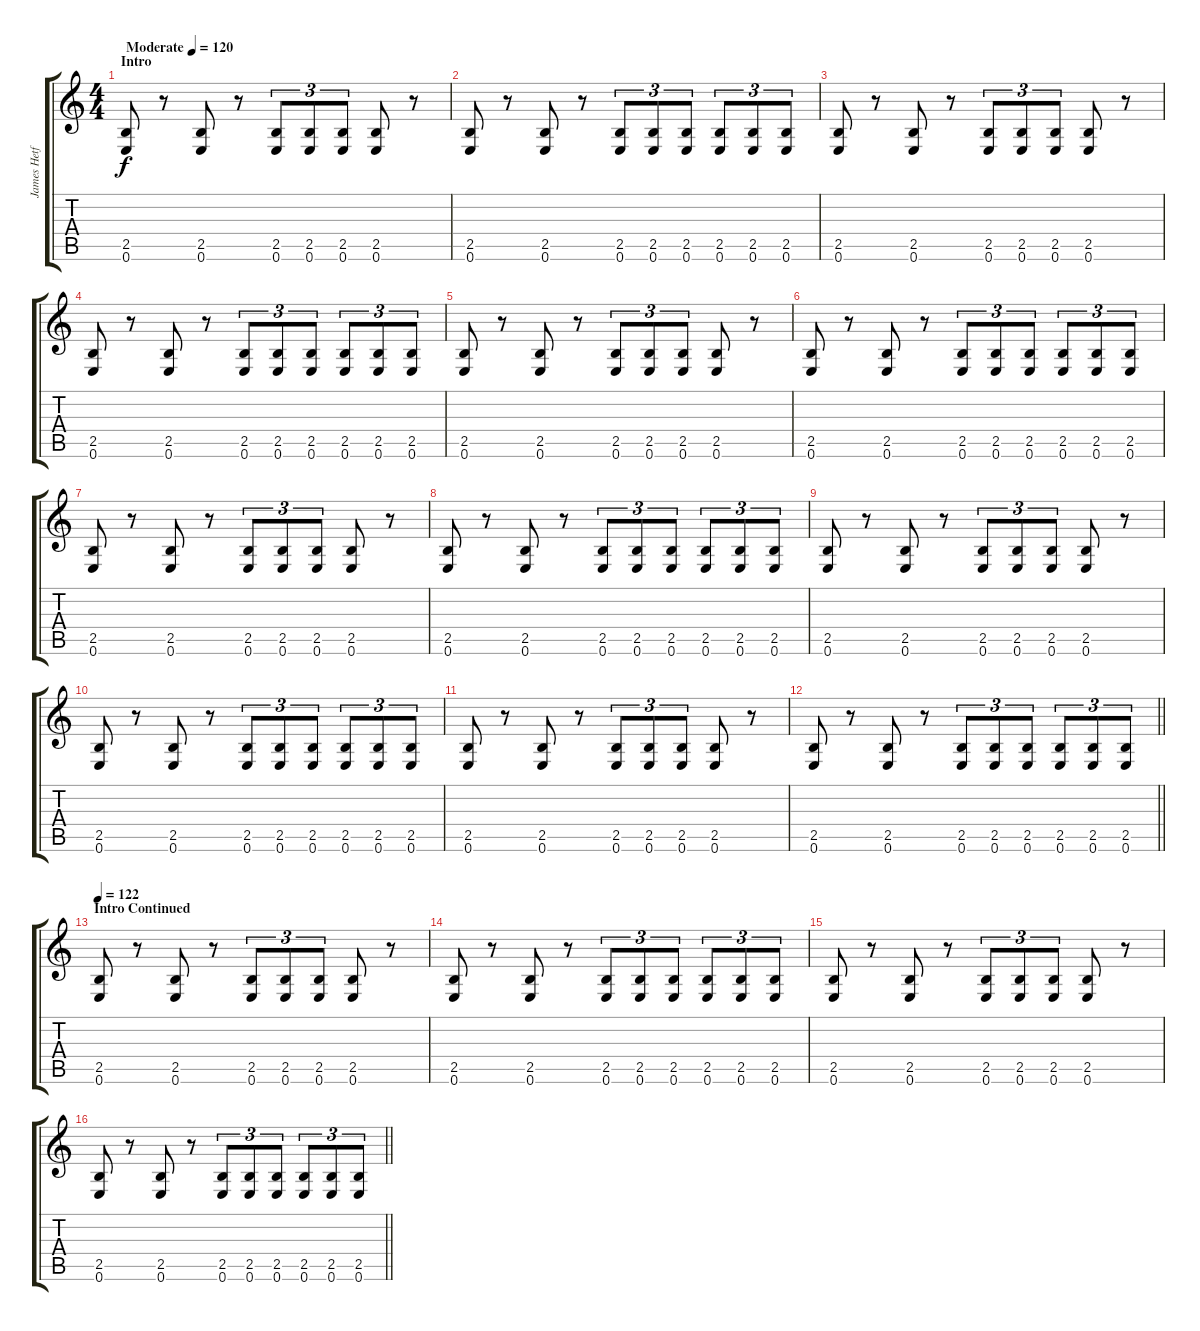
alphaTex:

\track ("James Hetfield" "James Hetf") {instrument distortionguitar}
\staff {score tabs}
\tuning (E4 B3 G3 D3 A2 E2) {hide}
\ts (4 4)
\section ("" "Intro")
\tempo (120 "Moderate")
\clef g2
\ks c
(2.5 0.6).8{dy f instrument distortionguitar} r.8 (2.5 0.6).8 r.8 (2.5 0.6).8{tu (3 2)} (2.5 0.6).8{tu (3 2)} (2.5 0.6).8{tu (3 2)} (2.5 0.6).8 r.8 |
(2.5 0.6).8 r.8 (2.5 0.6).8 r.8 (2.5 0.6).8{tu (3 2)} (2.5 0.6).8{tu (3 2)} (2.5 0.6).8{tu (3 2)} (2.5 0.6).8{tu (3 2)} (2.5 0.6).8{tu (3 2)} (2.5 0.6).8{tu (3 2)} |
(2.5 0.6).8 r.8 (2.5 0.6).8 r.8 (2.5 0.6).8{tu (3 2)} (2.5 0.6).8{tu (3 2)} (2.5 0.6).8{tu (3 2)} (2.5 0.6).8 r.8 |
(2.5 0.6).8 r.8 (2.5 0.6).8 r.8 (2.5 0.6).8{tu (3 2)} (2.5 0.6).8{tu (3 2)} (2.5 0.6).8{tu (3 2)} (2.5 0.6).8{tu (3 2)} (2.5 0.6).8{tu (3 2)} (2.5 0.6).8{tu (3 2)} |
(2.5 0.6).8 r.8 (2.5 0.6).8 r.8 (2.5 0.6).8{tu (3 2)} (2.5 0.6).8{tu (3 2)} (2.5 0.6).8{tu (3 2)} (2.5 0.6).8 r.8 |
(2.5 0.6).8 r.8 (2.5 0.6).8 r.8 (2.5 0.6).8{tu (3 2)} (2.5 0.6).8{tu (3 2)} (2.5 0.6).8{tu (3 2)} (2.5 0.6).8{tu (3 2)} (2.5 0.6).8{tu (3 2)} (2.5 0.6).8{tu (3 2)} |
(2.5 0.6).8 r.8 (2.5 0.6).8 r.8 (2.5 0.6).8{tu (3 2)} (2.5 0.6).8{tu (3 2)} (2.5 0.6).8{tu (3 2)} (2.5 0.6).8 r.8 |
(2.5 0.6).8 r.8 (2.5 0.6).8 r.8 (2.5 0.6).8{tu (3 2)} (2.5 0.6).8{tu (3 2)} (2.5 0.6).8{tu (3 2)} (2.5 0.6).8{tu (3 2)} (2.5 0.6).8{tu (3 2)} (2.5 0.6).8{tu (3 2)} |
(2.5 0.6).8 r.8 (2.5 0.6).8 r.8 (2.5 0.6).8{tu (3 2)} (2.5 0.6).8{tu (3 2)} (2.5 0.6).8{tu (3 2)} (2.5 0.6).8 r.8 |
(2.5 0.6).8 r.8 (2.5 0.6).8 r.8 (2.5 0.6).8{tu (3 2)} (2.5 0.6).8{tu (3 2)} (2.5 0.6).8{tu (3 2)} (2.5 0.6).8{tu (3 2)} (2.5 0.6).8{tu (3 2)} (2.5 0.6).8{tu (3 2)} |
(2.5 0.6).8 r.8 (2.5 0.6).8 r.8 (2.5 0.6).8{tu (3 2)} (2.5 0.6).8{tu (3 2)} (2.5 0.6).8{tu (3 2)} (2.5 0.6).8 r.8 |
\barLineRight lightlight
(2.5 0.6).8 r.8 (2.5 0.6).8 r.8 (2.5 0.6).8{tu (3 2)} (2.5 0.6).8{tu (3 2)} (2.5 0.6).8{tu (3 2)} (2.5 0.6).8{tu (3 2)} (2.5 0.6).8{tu (3 2)} (2.5 0.6).8{tu (3 2)} |
\section ("" "Intro Continued")
\tempo 122
(2.5 0.6).8 r.8 (2.5 0.6).8 r.8 (2.5 0.6).8{tu (3 2)} (2.5 0.6).8{tu (3 2)} (2.5 0.6).8{tu (3 2)} (2.5 0.6).8 r.8 |
(2.5 0.6).8 r.8 (2.5 0.6).8 r.8 (2.5 0.6).8{tu (3 2)} (2.5 0.6).8{tu (3 2)} (2.5 0.6).8{tu (3 2)} (2.5 0.6).8{tu (3 2)} (2.5 0.6).8{tu (3 2)} (2.5 0.6).8{tu (3 2)} |
(2.5 0.6).8 r.8 (2.5 0.6).8 r.8 (2.5 0.6).8{tu (3 2)} (2.5 0.6).8{tu (3 2)} (2.5 0.6).8{tu (3 2)} (2.5 0.6).8 r.8 |
\barLineRight lightlight
(2.5 0.6).8 r.8 (2.5 0.6).8 r.8 (2.5 0.6).8{tu (3 2)} (2.5 0.6).8{tu (3 2)} (2.5 0.6).8{tu (3 2)} (2.5 0.6).8{tu (3 2)} (2.5 0.6).8{tu (3 2)} (2.5 0.6).8{tu (3 2)}
